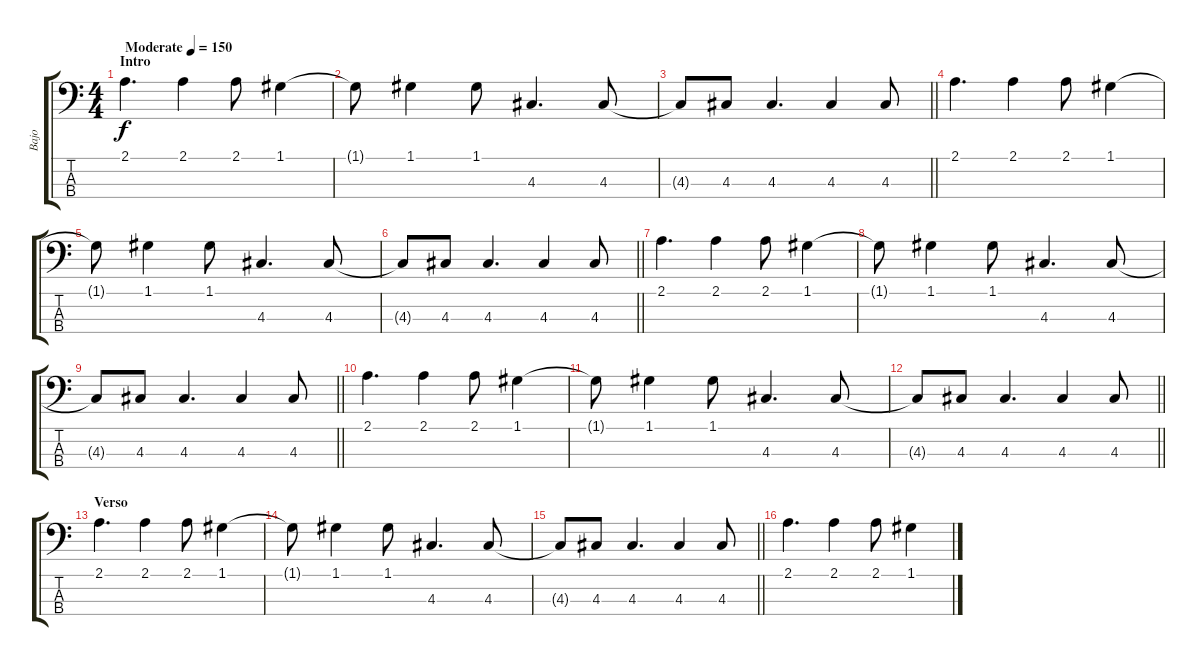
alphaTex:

\track ("Bajo" "Bajo") {instrument electricbassfinger}
\staff {score tabs}
\tuning (G2 D2 A1 E1) {hide}
\ts (4 4)
\section ("" "Intro")
\tempo (150 "Moderate")
\clef f4
\ks c
2.1.4{d dy f instrument electricbassfinger} 2.1.4 2.1.8 1.1.4 |
1.1{t}.8 1.1.4 1.1.8 4.3.4{d} 4.3.8 |
\barLineRight lightlight
4.3{t}.8 4.3.8 4.3.4{d} 4.3.4 4.3.8 |
2.1.4{d} 2.1.4 2.1.8 1.1.4 |
1.1{t}.8 1.1.4 1.1.8 4.3.4{d} 4.3.8 |
\barLineRight lightlight
4.3{t}.8 4.3.8 4.3.4{d} 4.3.4 4.3.8 |
2.1.4{d} 2.1.4 2.1.8 1.1.4 |
1.1{t}.8 1.1.4 1.1.8 4.3.4{d} 4.3.8 |
\barLineRight lightlight
4.3{t}.8 4.3.8 4.3.4{d} 4.3.4 4.3.8 |
2.1.4{d} 2.1.4 2.1.8 1.1.4 |
1.1{t}.8 1.1.4 1.1.8 4.3.4{d} 4.3.8 |
\barLineRight lightlight
4.3{t}.8 4.3.8 4.3.4{d} 4.3.4 4.3.8 |
\section ("" "Verso")
2.1.4{d} 2.1.4 2.1.8 1.1.4 |
1.1{t}.8 1.1.4 1.1.8 4.3.4{d} 4.3.8 |
\barLineRight lightlight
4.3{t}.8 4.3.8 4.3.4{d} 4.3.4 4.3.8 |
2.1.4{d} 2.1.4 2.1.8 1.1.4
